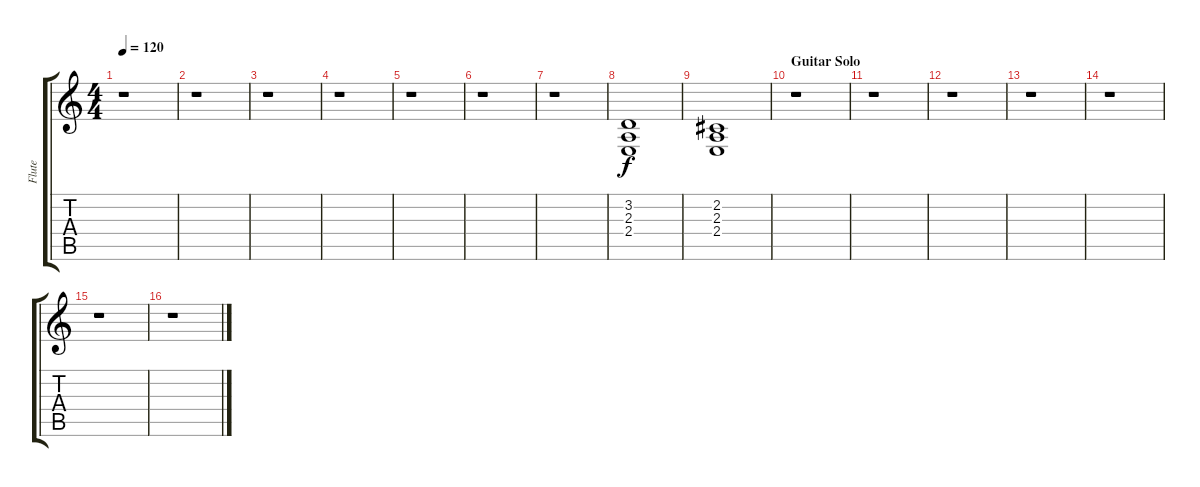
\track ("Flute" "Flute") {instrument flute}
\staff {score tabs}
\tuning (E4 B3 G3 D3 A2 E2) {hide}
\ts (4 4)
\tempo 120
\clef g2
\ks c
r.1{dy f} |
r.1 |
r.1 |
r.1 |
r.1 |
r.1 |
r.1 |
(3.2 2.3 2.4).1{instrument brasssection} |
(2.2 2.3 2.4).1 |
\section ("" "Guitar Solo")
r.1 |
r.1 |
r.1 |
r.1 |
r.1 |
r.1 |
r.1
